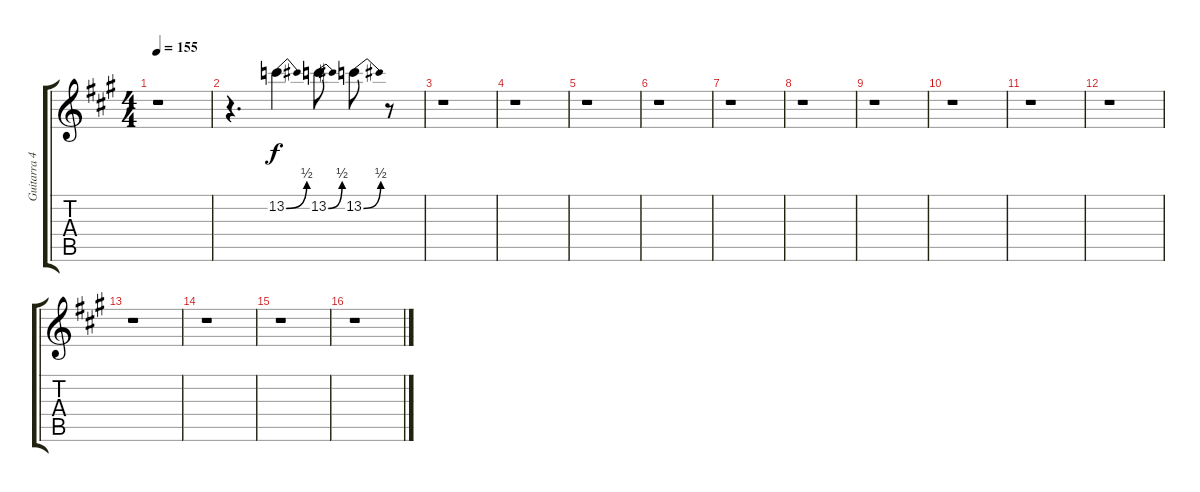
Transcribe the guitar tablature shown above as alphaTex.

\track ("Guitarra 4" "Guitarra 4") {instrument distortionguitar}
\staff {score tabs}
\tuning (E4 B3 G3 D3 A2 E2) {hide}
\ts (4 4)
\tempo 155
\clef g2
\ks f#minor
r.1{dy f} |
r.4{d} 13.2{be (bend 0 0 60 2)}.4 13.2{be (bend 0 0 60 2)}.8 13.2{be (bend 0 0 60 2)}.8 r.8 |
r.1 |
r.1 |
r.1 |
r.1 |
r.1 |
r.1 |
r.1 |
r.1 |
r.1 |
r.1 |
r.1 |
r.1 |
r.1 |
r.1
